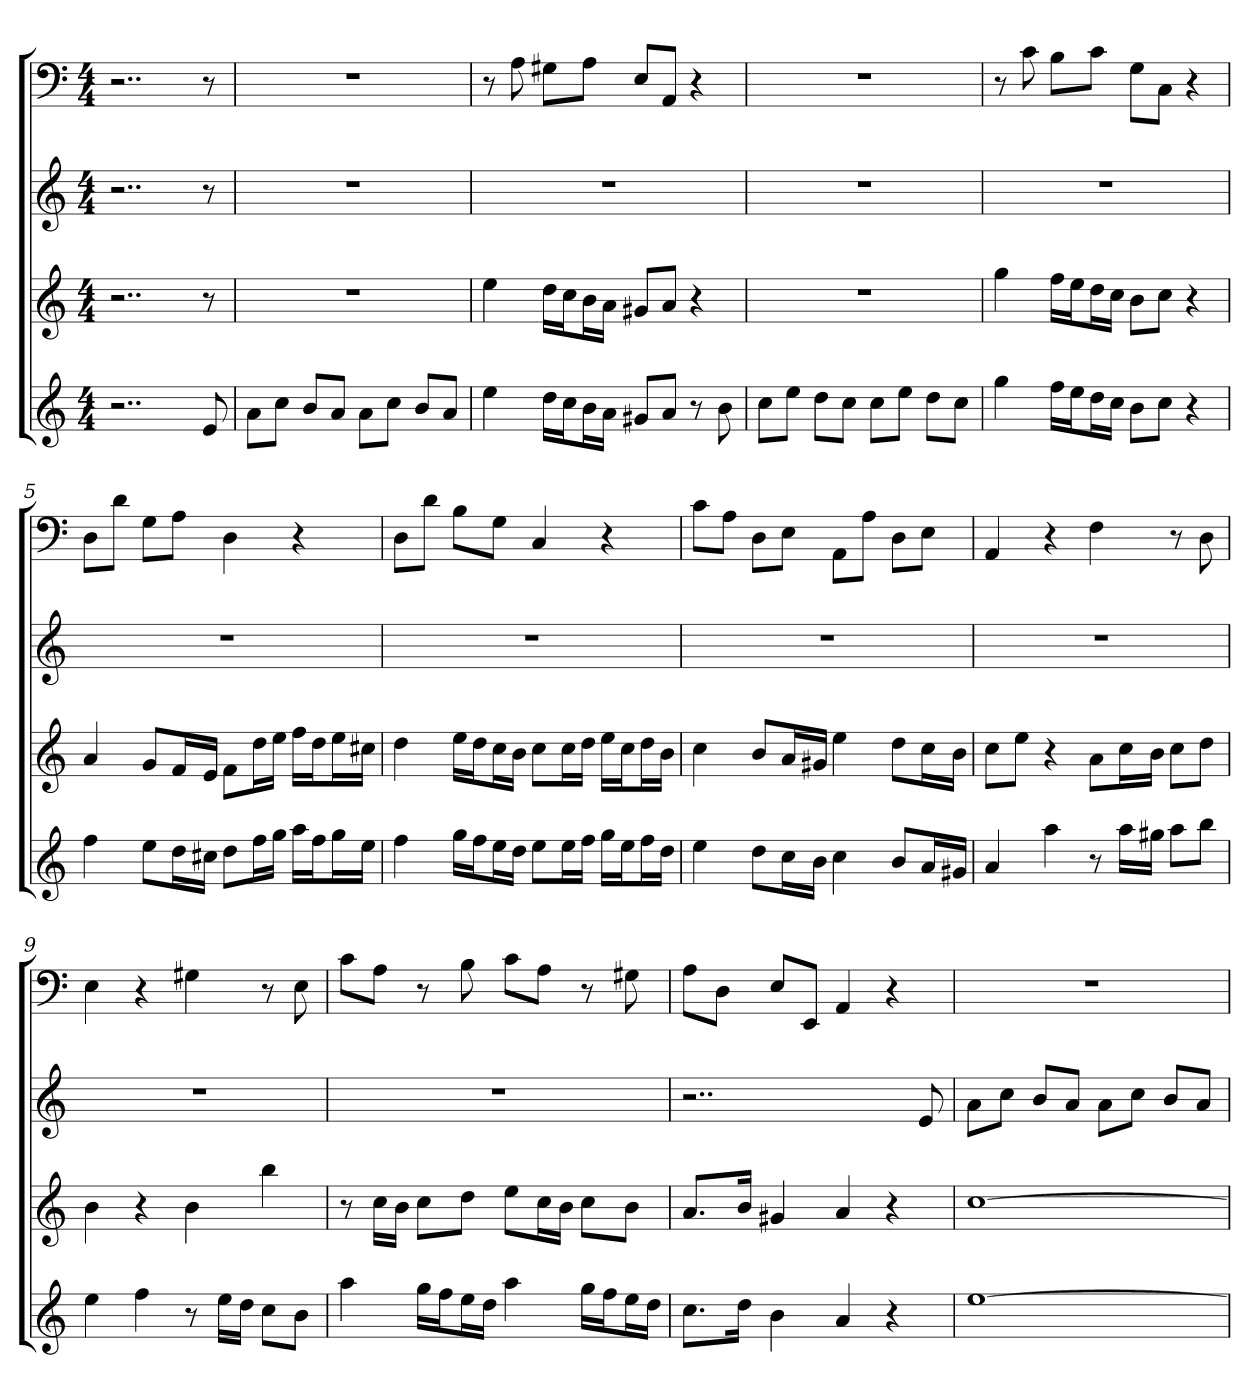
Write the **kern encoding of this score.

**kern	**kern	**kern	**kern
*part4	*part3	*part2	*part1
*staff4	*staff3	*staff2	*staff1
*	*	*	*clefF4
*k[]	*k[]	*k[]	*k[]
*a:	*a:	*a:	*a:
*M4/4	*M4/4	*M4/4	*M4/4
=	=	=	=
2..r	2..r	2..r	2..r
8e	8r	8r	8r
=1	=1	=1	=1
8aL	1r	1r	1r
8ccJ	.	.	.
8bL	.	.	.
8aJ	.	.	.
8aL	.	.	.
8ccJ	.	.	.
8bL	.	.	.
8aJ	.	.	.
=2	=2	=2	=2
4ee	4ee	1r	8r
.	.	.	8A
16ddLL	16ddLL	.	8G#X\L
16ccJ	16ccJ	.	.
16bL	16bL	.	8A\J
16aJJ	16aJJ	.	.
8g#XL	8g#XL	.	8E/L
8aJ	8aJ	.	8AA/J
8r	4r	.	4r
8b	.	.	.
=3	=3	=3	=3
8ccL	1r	1r	1r
8eeJ	.	.	.
8ddL	.	.	.
8ccJ	.	.	.
8ccL	.	.	.
8eeJ	.	.	.
8ddL	.	.	.
8ccJ	.	.	.
=4	=4	=4	=4
4gg	4gg	1r	8r
.	.	.	8c
16ffLL	16ffLL	.	8B\L
16eeJ	16eeJ	.	.
16ddL	16ddL	.	8c\J
16ccJJ	16ccJJ	.	.
8bL	8bL	.	8G\L
8ccJ	8ccJ	.	8C\J
4r	4r	.	4r
=5	=5	=5	=5
4ff	4a	1r	8D\L
.	.	.	8d\J
8eeL	8gL	.	8G\L
16ddL	16fL	.	8A\J
16cc#XJJ	16eJJ	.	.
8ddL	8fL	.	4D
16ffL	16ddL	.	.
16ggJJ	16eeJJ	.	.
16aaLL	16ffLL	.	4r
16ffJ	16ddJ	.	.
16ggL	16eeL	.	.
16eeJJ	16cc#XJJ	.	.
=6	=6	=6	=6
4ff	4dd	1r	8D\L
.	.	.	8d\J
16ggLL	16eeLL	.	8B\L
16ffJ	16ddJ	.	.
16eeL	16ccL	.	8G\J
16ddJJ	16bJJ	.	.
8eeL	8ccL	.	4C
16eeL	16ccL	.	.
16ffJJ	16ddJJ	.	.
16ggLL	16eeLL	.	4r
16eeJ	16ccJ	.	.
16ffL	16ddL	.	.
16ddJJ	16bJJ	.	.
=7	=7	=7	=7
4ee	4cc	1r	8c\L
.	.	.	8A\J
8ddL	8bL	.	8D\L
16ccL	16aL	.	8E\J
16bJJ	16g#XJJ	.	.
4cc	4ee	.	8AA\L
.	.	.	8A\J
8bL	8ddL	.	8D\L
16aL	16ccL	.	8E\J
16g#XJJ	16bJJ	.	.
=8	=8	=8	=8
4a	8ccL	1r	4AA
.	8eeJ	.	.
4aa	4r	.	4r
8r	8aL	.	4F
16aaLL	16ccL	.	.
16gg#XJJ	16bJJ	.	.
8aaL	8ccL	.	8r
8bbJ	8ddJ	.	8D
=9	=9	=9	=9
4ee	4b	1r	4E
4ff	4r	.	4r
8r	4b	.	4G#X
16eeLL	.	.	.
16ddJJ	.	.	.
8ccL	4bb	.	8r
8bJ	.	.	8E
=10	=10	=10	=10
4aa	8r	1r	8c\L
.	16ccLL	.	8A\J
.	16bJJ	.	.
16ggLL	8ccL	.	8r
16ffJ	.	.	.
16eeL	8ddJ	.	8B
16ddJJ	.	.	.
4aa	8eeL	.	8c\L
.	16ccL	.	8A\J
.	16bJJ	.	.
16ggLL	8ccL	.	8r
16ffJ	.	.	.
16eeL	8bJ	.	8G#X
16ddJJ	.	.	.
=11	=11	=11	=11
8.ccL	8.aL	2..r	8A\L
.	.	.	8D\J
16ddJk	16bJk	.	.
4b	4g#X	.	8E/L
.	.	.	8EE/J
4a	4a	.	4AA
4r	4r	.	4r
.	.	8e	.
=12	=12	=12	=12
[1ee	[1cc	8aL	1r
.	.	8ccJ	.
.	.	8bL	.
.	.	8aJ	.
.	.	8aL	.
.	.	8ccJ	.
.	.	8bL	.
.	.	8aJ	.
=	=	=	=
*-	*-	*-	*-
